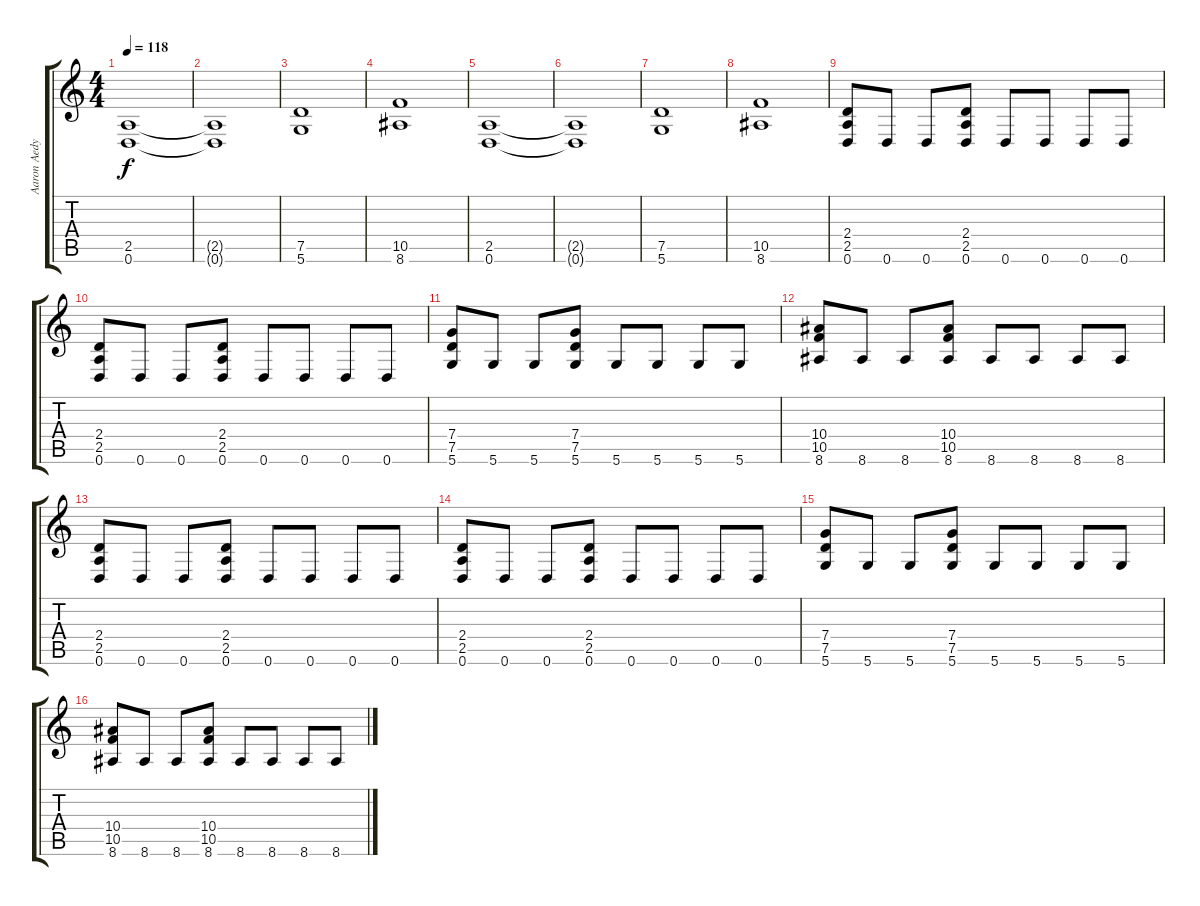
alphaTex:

\track ("Aaron Aedy" "Aaron Aedy") {instrument distortionguitar}
\staff {score tabs}
\tuning (D4 A3 F3 C3 G2 D2) {hide}
\ts (4 4)
\tempo 118
\clef g2
\ks c
(2.5 0.6).1{dy f} |
(2.5{t} 0.6{t}).1 |
(7.5 5.6).1 |
(10.5 8.6).1 |
(2.5 0.6).1 |
(2.5{t} 0.6{t}).1 |
(7.5 5.6).1 |
(10.5 8.6).1 |
(2.4 2.5 0.6).8 0.6.8 0.6.8 (2.4 2.5 0.6).8 0.6.8 0.6.8 0.6.8 0.6.8 |
(2.4 2.5 0.6).8 0.6.8 0.6.8 (2.4 2.5 0.6).8 0.6.8 0.6.8 0.6.8 0.6.8 |
(7.4 7.5 5.6).8 5.6.8 5.6.8 (7.4 7.5 5.6).8 5.6.8 5.6.8 5.6.8 5.6.8 |
(10.4 10.5 8.6).8 8.6.8 8.6.8 (10.4 10.5 8.6).8 8.6.8 8.6.8 8.6.8 8.6.8 |
(2.4 2.5 0.6).8 0.6.8 0.6.8 (2.4 2.5 0.6).8 0.6.8 0.6.8 0.6.8 0.6.8 |
(2.4 2.5 0.6).8 0.6.8 0.6.8 (2.4 2.5 0.6).8 0.6.8 0.6.8 0.6.8 0.6.8 |
(7.4 7.5 5.6).8 5.6.8 5.6.8 (7.4 7.5 5.6).8 5.6.8 5.6.8 5.6.8 5.6.8 |
(10.4 10.5 8.6).8 8.6.8 8.6.8 (10.4 10.5 8.6).8 8.6.8 8.6.8 8.6.8 8.6.8
